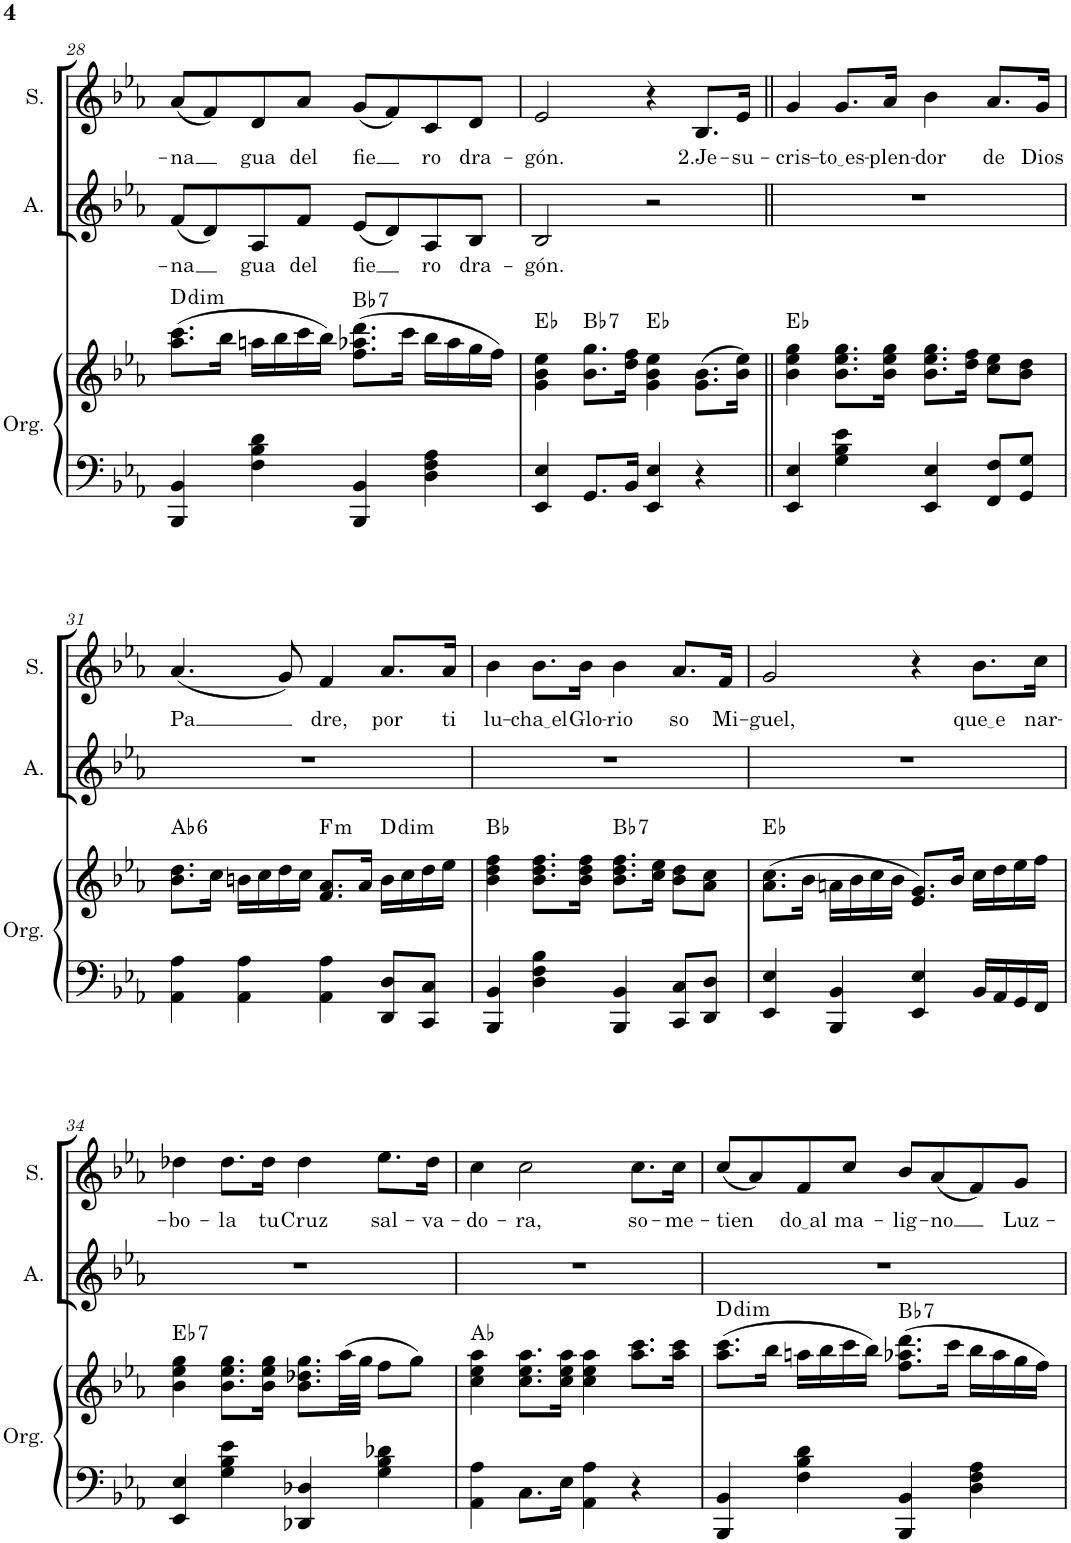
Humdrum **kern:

**kern	**kern	**harte	**kern	**text	**kern	**text
*part3	*part3	*part3	*part2	*part2	*part1	*part1
*staff4	*staff3	*	*staff2	*staff2	*staff1	*staff1
*I"Órgano	*	*	*I"Alto	*	*I"Soprano	*
*	*	*	*I'A.	*	*I'S.	*
!!LO:PB:g=z
*clefF4	*clefG2	*	*clefG2	*	*clefG2	*
*k[b-e-a-]	*k[b-e-a-]	*	*k[b-e-a-]	*	*k[b-e-a-]	*
*M4/4	*M4/4	*	*M4/4	*	*M4/4	*
=28	=28	=28	=28	=28	=28	=28
!	!	!LO:H:kt=dim	!	!LO:LY:b	!	!LO:LY:b
4BBB-/ 4BB-/	(8.aa-\ 8.ccc\L	D:dim	(8f/L	-na	(8a-/L	-na
.	.	.	8d/)	.	8f/)	.
.	16bb-\Jk	.	.	.	.	.
!	!	!	!	!LO:LY:b	!	!LO:LY:b
4F\ 4B-\ 4d\	16aan\LL	.	8A-/	gua	8d/	gua
.	16bb-\	.	.	.	.	.
!	!	!	!	!LO:LY:b	!	!LO:LY:b
.	16ccc\	.	8f/J	del	8a-/J	del
.	16bb-\JJ)	.	.	.	.	.
!	!	!LO:H:kt=7	!	!LO:LY:b	!	!LO:LY:b
4BBB-/ 4BB-/	(8.ff\ 8.aa-X\ 8.ddd\L	Bb:7	(8e-/L	fie	(8g/L	fie
.	.	.	8d/)	.	8f/)	.
.	16ccc\Jk	.	.	.	.	.
!	!	!	!	!LO:LY:b	!	!LO:LY:b
4D\ 4F\ 4A-\	16bb-\LL	.	8A-/	ro	8c/	ro
.	16aa-\	.	.	.	.	.
!	!	!	!	!LO:LY:b	!	!LO:LY:b
.	16gg\	.	8B-/J	dra-	8d/J	dra-
.	16ff\JJ)	.	.	.	.	.
=29	=29	=29	=29	=29	=29	=29
!	!	!	!	!LO:LY:b	!	!LO:LY:b
4EE-/ 4E-/	4g\ 4b-\ 4ee-\	Eb:maj	2B-/	-gón.	2e-/	-gón.
!	!	!LO:H:kt=7	!	!	!	!
8.GG/L	8.b-\ 8.gg\L	Bb:7	.	.	.	.
16BB-/Jk	16dd\ 16ff\Jk	.	.	.	.	.
4EE-/ 4E-/	4g\ 4b-\ 4ee-\	Eb:maj	2r	.	4r	.
!	!	!	!	!	!	!LO:LY:b
4r	(8.g\ 8.b-\L	.	.	.	8.B-/L	2.Je-
!	!	!	!	!	!	!LO:LY:b
.	16b-\ 16ee-\Jk)	.	.	.	16e-/Jk	-su-
=30||	=30||	=30||	=30||	=30||	=30||	=30||
!	!	!	!	!	!	!LO:LY:b
4EE-/ 4E-/	4b-\ 4ee-\ 4gg\	Eb:maj	1r	.	4g/	-cris-
!	!	!	!	!	!	!LO:LY:b
4G\ 4B-\ 4e-\	8.b-\ 8.ee-\ 8.gg\L	.	.	.	8.g/L	to es
!	!	!	!	!	!	!LO:LY:b
.	16b-\ 16ee-\ 16gg\Jk	.	.	.	16a-/Jk	-plen-
!	!	!	!	!	!	!LO:LY:b
4EE-/ 4E-/	8.b-\ 8.ee-\ 8.gg\L	.	.	.	4b-\	-dor
.	16dd\ 16ff\Jk	.	.	.	.	.
!	!	!	!	!	!	!LO:LY:b
8FF/ 8F/L	8cc\ 8ee-\L	.	.	.	8.a-/L	de
8GG/ 8G/J	8b-\ 8dd\J	.	.	.	.	.
!	!	!	!	!	!	!LO:LY:b
.	.	.	.	.	16g/Jk	Dios
!!LO:LB:g=z
=31	=31	=31	=31	=31	=31	=31
!	!	!LO:H:kt=6	!	!	!	!LO:LY:b
4AA-\ 4A-\	8.b-\ 8.dd\L	Ab:maj6	1r	.	(4.a-/	Pa
.	16cc\Jk	.	.	.	.	.
4AA-\ 4A-\	16bn\LL	.	.	.	.	.
.	16cc\	.	.	.	.	.
.	16dd\	.	.	.	8g/)	.
.	16cc\JJ	.	.	.	.	.
!	!	!LO:H:kt=m	!	!	!	!LO:LY:b
4AA-\ 4A-\	8.f/ 8.a-/L	F:min	.	.	4f/	dre,
.	16a-/Jk	.	.	.	.	.
!	!	!LO:H:kt=dim	!	!	!	!LO:LY:b
8DD/ 8D/L	16b\LL	D:dim	.	.	8.a-/L	por
.	16cc\	.	.	.	.	.
8CC/ 8C/J	16dd\	.	.	.	.	.
!	!	!	!	!	!	!LO:LY:b
.	16ee-\JJ	.	.	.	16a-/Jk	ti
=32	=32	=32	=32	=32	=32	=32
!	!	!	!	!	!	!LO:LY:b
4BBB-/ 4BB-/	4b-\ 4dd\ 4ff\	Bb:maj	1r	.	4b-\	lu-
!	!	!	!	!	!	!LO:LY:b
4D\ 4F\ 4B-\	8.b-\ 8.dd\ 8.ff\L	.	.	.	8.b-\L	cha el
!	!	!	!	!	!	!LO:LY:b
.	16b-\ 16dd\ 16ff\Jk	.	.	.	16b-\Jk	Glo-
!	!	!LO:H:kt=7	!	!	!	!LO:LY:b
4BBB-/ 4BB-/	8.b-\ 8.dd\ 8.ff\L	Bb:7	.	.	4b-\	-rio
.	16cc\ 16ee-\Jk	.	.	.	.	.
!	!	!	!	!	!	!LO:LY:b
8CC/ 8C/L	8b-\ 8dd\L	.	.	.	8.a-/L	so
8DD/ 8D/J	8a-\ 8cc\J	.	.	.	.	.
!	!	!	!	!	!	!LO:LY:b
.	.	.	.	.	16f/Jk	Mi-
=33	=33	=33	=33	=33	=33	=33
!	!	!	!	!	!	!LO:LY:b
4EE-/ 4E-/	(8.a-\ 8.cc\L	Eb:maj	1r	.	2g/	-guel,
.	16b-\Jk	.	.	.	.	.
4BBB-/ 4BB-/	16an\LL	.	.	.	.	.
.	16b-\	.	.	.	.	.
.	16cc\	.	.	.	.	.
.	16b-\JJ	.	.	.	.	.
4EE-/ 4E-/	8.e-/ 8.g/L)	.	.	.	4r	.
.	16b-/Jk	.	.	.	.	.
!	!	!	!	!	!	!LO:LY:b
16BB-/LL	16cc\LL	.	.	.	8.b-\L	que e
16AA-/	16dd\	.	.	.	.	.
16GG/	16ee-\	.	.	.	.	.
!	!	!	!	!	!	!LO:LY:b
16FF/JJ	16ff\JJ	.	.	.	16cc\Jk	nar-
!!LO:LB:g=z
=34	=34	=34	=34	=34	=34	=34
!	!	!LO:H:kt=7	!	!	!	!LO:LY:b
4EE-/ 4E-/	4b-\ 4ee-\ 4gg\	Eb:7	1r	.	4dd-X\	-bo-
!	!	!	!	!	!	!LO:LY:b
4G\ 4B-\ 4e-\	8.b-\ 8.ee-\ 8.gg\L	.	.	.	8.dd-\L	-la
!	!	!	!	!	!	!LO:LY:b
.	16b-\ 16ee-\ 16gg\Jk	.	.	.	16dd-\Jk	tu
!	!	!	!	!	!	!LO:LY:b
4DD-X/ 4D-X/	8.b-\ 8.dd-X\ 8.gg\L	.	.	.	4dd-\	Cruz
.	(32aa-\LL	.	.	.	.	.
.	32gg\JJJ	.	.	.	.	.
!	!	!	!	!	!	!LO:LY:b
4G\ 4B-\ 4d-X\	8ff\L	.	.	.	8.ee-\L	sal-
.	8gg\J)	.	.	.	.	.
!	!	!	!	!	!	!LO:LY:b
.	.	.	.	.	16dd-\Jk	-va-
=35	=35	=35	=35	=35	=35	=35
!	!	!	!	!	!	!LO:LY:b
4AA-\ 4A-\	4cc\ 4ee-\ 4aa-\	Ab:maj	1r	.	4cc\	-do-
!	!	!	!	!	!	!LO:LY:b
8.C\L	8.cc\ 8.ee-\ 8.aa-\L	.	.	.	2cc\	-ra,
16E-\Jk	16cc\ 16ee-\ 16aa-\Jk	.	.	.	.	.
4AA-\ 4A-\	4cc\ 4ee-\ 4aa-\	.	.	.	.	.
!	!	!	!	!	!	!LO:LY:b
4r	8.aa-\ 8.ccc\L	.	.	.	8.cc\L	so-
!	!	!	!	!	!	!LO:LY:b
.	16aa-\ 16ccc\Jk	.	.	.	16cc\Jk	-me-
=36	=36	=36	=36	=36	=36	=36
!	!	!LO:H:kt=dim	!	!	!	!LO:LY:b
4BBB-/ 4BB-/	(8.aa-\ 8.ccc\L	D:dim	1r	.	(8cc/L	-tien
.	.	.	.	.	8a-/)	.
.	16bb-\Jk	.	.	.	.	.
!	!	!	!	!	!	!LO:LY:b
4F\ 4B-\ 4d\	16aan\LL	.	.	.	8f/	do al
.	16bb-\	.	.	.	.	.
!	!	!	!	!	!	!LO:LY:b
.	16ccc\	.	.	.	8cc/J	ma-
.	16bb-\JJ)	.	.	.	.	.
!	!	!LO:H:kt=7	!	!	!	!LO:LY:b
4BBB-/ 4BB-/	(8.ff\ 8.aa-X\ 8.ddd\L	Bb:7	.	.	8b-/L	-lig-
!	!	!	!	!	!	!LO:LY:b
.	.	.	.	.	(8a-/	-no
.	16ccc\Jk	.	.	.	.	.
4D\ 4F\ 4A-\	16bb-\LL	.	.	.	8f/)	.
.	16aa-\	.	.	.	.	.
!	!	!	!	!	!	!LO:LY:b
.	16gg\	.	.	.	8g/J	Luz-
.	16ff\JJ)	.	.	.	.	.
=	=	=	=	=	=	=
*-	*-	*-	*-	*-	*-	*-
